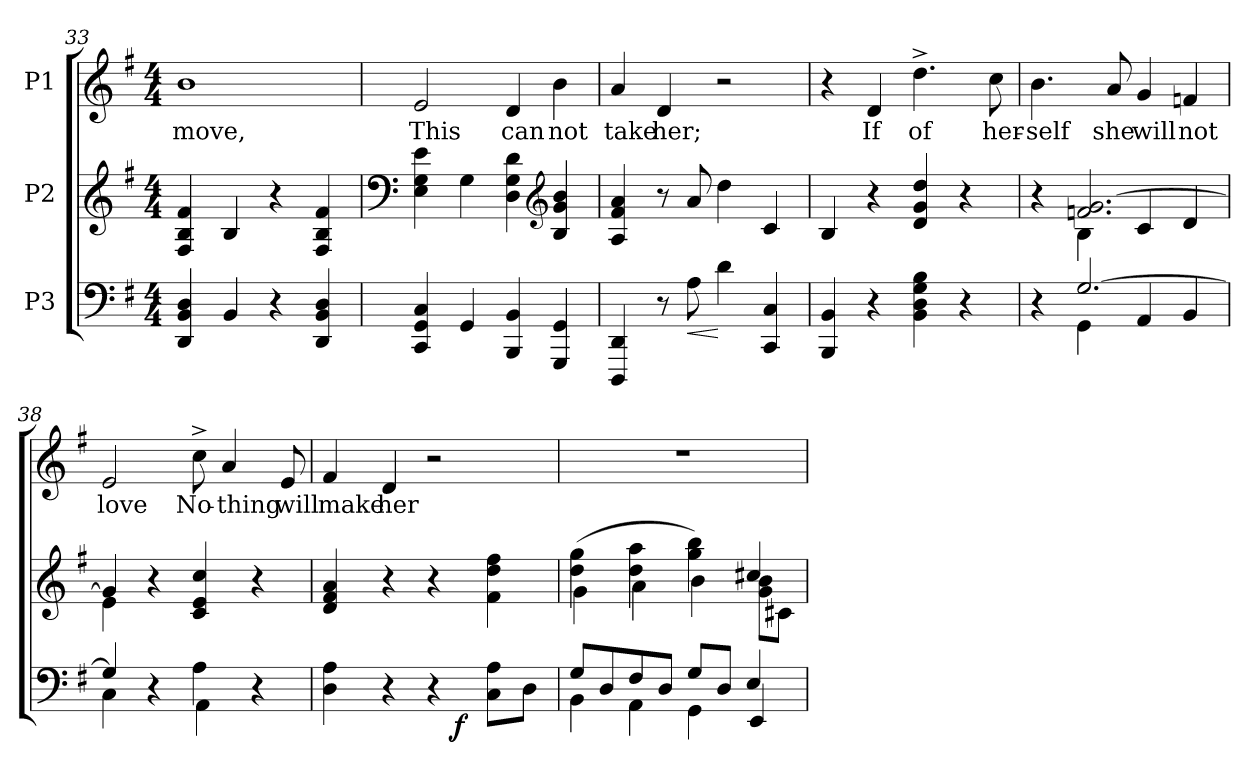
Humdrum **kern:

**kern	**dynam	**kern	**kern	**text
*part3	*part3	*part2	*part1	*part1
*staff3	*staff3	*staff2	*staff1	*staff1
*I"P3	*	*I"P2	*I"P1	*
*clefF4	*	*clefG2	*clefG2	*
*k[f#]	*	*k[f#]	*k[f#]	*
*G:	*	*G:	*G:	*
*M4/4	*	*M4/4	*M4/4	*
=33	=33	=33	=33	=33
!	!	!	!	!LO:LY:b:color=#000000
4DDi/ 4BBi 4Di	.	4F#i/ 4Bi 4f#i	1bi	move,
4BBi/	.	4Bi/	.	.
4r	.	4r	.	.
4DDi/ 4BBi 4Di	.	4F#i/ 4Bi 4f#i	.	.
=34	=34	=34	=34	=34
*	*	*clefF4	*	*
!	!	!	!	!LO:LY:b:color=#000000
4CCi/ 4GGi 4Ci	.	4Ei\ 4Gi 4ei	2ei/	This
4GGi/	.	4Gi\	.	.
!	!	!	!	!LO:LY:b:color=#000000
4BBBi/ 4BBi	.	4Di\ 4Gi 4di	4di/	can
*	*	*clefG2	*	*
!	!	!	!	!LO:LY:b:color=#000000
4GGGi/ 4GGi	.	4Bi/ 4gi 4bi	4bi\	not
=35	=35	=35	=35	=35
!	!	!	!	!LO:LY:b:color=#000000
4DDDi/ 4DDi	.	4Ai/ 4f#i 4ai	4ai/	take
!	!	!	!	!LO:LY:b:color=#000000
8r	.	8r	4di/	her;
!	!LO:HP:b	!	!	!
8Ai\	<	8ai/	.	.
4di\	[	4ddi\	2r	.
4CCi/ 4Ci	.	4ci/	.	.
!!LO:LB:g=z
=36	=36	=36	=36	=36
4BBBi/ 4BBi	.	4Bi/	4r	.
!	!	!	!	!LO:LY:b:color=#000000
4r	.	4r	4di/	If
!	!	!	!	!LO:LY:b:color=#000000
4BBi\ 4Di 4Gi 4Bi	.	4di/ 4gi 4ddi	4.dd^i\	of
4r	.	4r	.	.
!	!	!	!	!LO:LY:b:color=#000000
.	.	.	8cci\	her-
=37	=37	=37	=37	=37
*^	*	*^	*	*
!	!	!	!	!	!	!LO:LY:b:color=#000000
4r	4ryy	.	4r	4ryy	4.bi\	-self
[2.Gi/	4GGi\	.	2.fni/ [2.gi	4Bi\	.	.
!	!	!	!	!	!	!LO:LY:b:color=#000000
.	.	.	.	.	8ai/	she
!	!	!	!	!	!	!LO:LY:b:color=#000000
.	4AAi/	.	.	4ci/	4gi/	will
!	!	!	!	!	!	!LO:LY:b:color=#000000
.	4BBi/	.	.	4di/	4fni/	not
=38	=38	=38	=38	=38	=38	=38
!	!	!	!	!	!	!LO:LY:b:color=#000000
4Gi/]	4Ci\	.	4gi/]	4ei\	2ei/	love
4r	4ryy	.	4r	4ryy	.	.
!	!	!	!	!	!	!LO:LY:b:color=#000000
4Ai\	4AAi\	.	4ci/ 4ei 4cci	2ryy	8cc^i\	No-
!	!	!	!	!	!	!LO:LY:b:color=#000000
.	.	.	.	.	4ai/	-thing
4r	4ryy	.	4r	.	.	.
!	!	!	!	!	!	!LO:LY:b:color=#000000
.	.	.	.	.	8ei/	will
*	*	*	*v	*v	*	*
=39	=39	=39	=39	=39	=39
!	!	!	!	!	!LO:LY:b:color=#000000
4Di\ 4Ai	2ryy	.	4di/ 4f#i 4ai	4f#i/	make
!	!	!	!	!	!LO:LY:b:color=#000000
4r	.	.	4r	4di/	her
4r	16..ryy	.	4r	2r	.
.	4ryy	f	.	.	.
8Ci\ 8AiL	.	.	4f#i\ 4ddi 4ff#i	.	.
.	8ryy	.	.	.	.
8Di\J	.	.	.	.	.
.	64ryy	.	.	.	.
!!LO:LB:g=z
=40	=40	=40	=40	=40	=40
*	*	*	*^	*	*
8Gi/L	4BBi\	.	(4ddi\ 4ggi	4gi\	1r	.
8Di/	.	.	.	.	.	.
8F#i/	4AAi\	.	4ddi\ 4aai	4ai\	.	.
8Di/J	.	.	.	.	.	.
8Gi/L	4GGi\	.	4ggi\ 4bbi)	4bi\	.	.
8Di/J	.	.	.	.	.	.
4Ei/	4EEi/	.	4cc#Xi/	8gi\ 8biL	.	.
.	.	.	.	8c#Xi\J	.	.
*v	*v	*	*	*	*	*
*	*	*v	*v	*	*
=	=	=	=	=
*-	*-	*-	*-	*-
